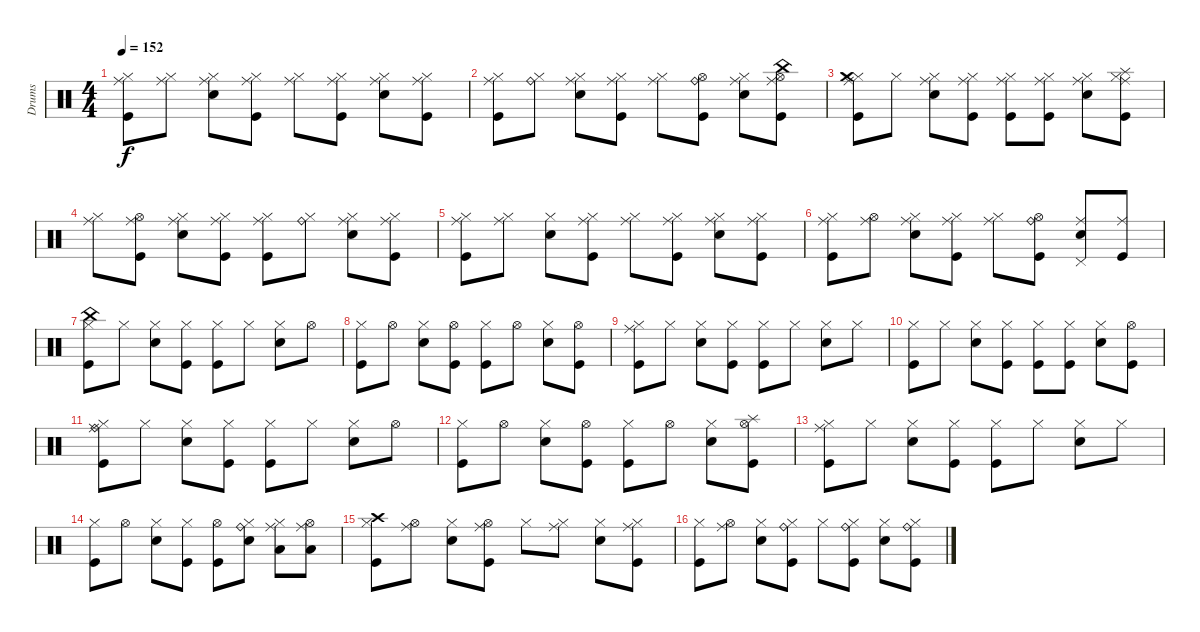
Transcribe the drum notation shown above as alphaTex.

\track ("Drums" "Drums") {instrument percussion}
\staff {score}
\articulation defaults
\ts (4 4)
\tempo 152
\clef neutral
\ks c
("Ride (middle)" "Kick (hit)" "Hi-Hat (closed)").8{dy f} ("Hi-Hat (closed)" "Ride (middle)").8 ("Ride (middle)" "Snare (hit) 2" "Hi-Hat (closed)").8 ("Hi-Hat (closed)" "Ride (middle)" "Kick (hit)").8 ("Hi-Hat (closed)" "Ride (middle)").8 ("Hi-Hat (closed)" "Ride (middle)" "Kick (hit)").8 ("Snare (hit) 2" "Hi-Hat (closed)" "Ride (middle)").8 ("Kick (hit)" "Hi-Hat (closed)" "Ride (middle)").8 |
("Kick (hit)" "Hi-Hat (closed)" "Ride (middle)").8 ("Hi-Hat (closed)" "Ride (bell)").8 ("Snare (hit) 2" "Hi-Hat (closed)" "Ride (middle)").8 ("Kick (hit)" "Hi-Hat (closed)" "Ride (middle)").8 ("Hi-Hat (closed)" "Ride (middle)").8 ("Kick (hit)" "Hi-Hat (open)" "Ride (bell)").8 ("Snare (hit) 2" "Hi-Hat (closed)" "Ride (middle)").8 ("China (hit)" "Ride (middle)" "Hi-Hat (open)" "Kick (hit)").8 |
("Kick (hit)" "Hi-Hat (closed)" "Ride (middle)" "Crash medium (hit)").8 "Hi-Hat (closed)".8 ("Snare (hit) 2" "Hi-Hat (closed)" "Ride (middle)").8 ("Hi-Hat (closed)" "Ride (middle)" "Kick (hit)").8 ("Hi-Hat (closed)" "Ride (middle)" "Kick (hit)").8 ("Ride (middle)" "Kick (hit)" "Hi-Hat (closed)").8 ("Snare (hit) 2" "Hi-Hat (closed)" "Ride (middle)").8 ("Ride (middle)" "Splash (hit)" "Kick (hit)" "Hi-Hat (closed)").8 |
("Hi-Hat (closed)" "Ride (middle)").8 ("Kick (hit)" "Hi-Hat (open)" "Ride (middle)").8 ("Snare (hit) 2" "Hi-Hat (closed)" "Ride (middle)").8 ("Kick (hit)" "Hi-Hat (closed)" "Ride (middle)").8 ("Kick (hit)" "Hi-Hat (closed)" "Ride (middle)").8 ("Hi-Hat (closed)" "Ride (bell)").8 ("Snare (hit) 2" "Hi-Hat (closed)" "Ride (middle)").8 ("Ride (middle)" "Kick (hit)" "Hi-Hat (closed)").8 |
("Kick (hit)" "Hi-Hat (closed)" "Ride (middle)").8 ("Hi-Hat (closed)" "Ride (middle)").8 ("Snare (hit) 2" "Hi-Hat (closed)").8 ("Kick (hit)" "Hi-Hat (closed)" "Ride (middle)").8 ("Hi-Hat (closed)" "Ride (middle)").8 ("Kick (hit)" "Hi-Hat (closed)" "Ride (middle)").8 ("Snare (hit) 2" "Hi-Hat (closed)" "Ride (middle)").8 ("Kick (hit)" "Hi-Hat (closed)" "Ride (middle)").8 |
("Ride (middle)" "Kick (hit)" "Hi-Hat (closed)").8 ("Hi-Hat (open)" "Ride (middle)").8 ("Ride (middle)" "Snare (hit) 2" "Hi-Hat (closed)").8 ("Kick (hit)" "Hi-Hat (closed)" "Ride (middle)").8 ("Hi-Hat (closed)" "Ride (middle)").8 ("Ride (bell)" "Kick (hit)" "Hi-Hat (open)").8 ("Snare (hit) 2" "Pedal Hi-Hat (hit)" "Ride (middle)").8 ("Kick (hit)" "Ride (middle)").8 |
("China (hit)" "Kick (hit)" "Hi-Hat (closed)").8 "Hi-Hat (closed)".8 ("Snare (hit) 2" "Hi-Hat (closed)").8 ("Kick (hit)" "Hi-Hat (closed)").8 ("Kick (hit)" "Hi-Hat (closed)").8 "Hi-Hat (closed)".8 ("Snare (hit) 2" "Hi-Hat (closed)").8 "Hi-Hat (open)".8 |
("Kick (hit)" "Hi-Hat (closed)").8 "Hi-Hat (open)".8 ("Snare (hit) 2" "Hi-Hat (closed)").8 ("Kick (hit)" "Hi-Hat (open)").8 ("Kick (hit)" "Hi-Hat (closed)").8 "Hi-Hat (open)".8 ("Snare (hit) 2" "Hi-Hat (closed)").8 ("Kick (hit)" "Hi-Hat (open)").8 |
("Ride (middle)" "Kick (hit)" "Hi-Hat (closed)").8 "Hi-Hat (closed)".8 ("Snare (hit) 2" "Hi-Hat (closed)").8 ("Kick (hit)" "Hi-Hat (closed)").8 ("Kick (hit)" "Hi-Hat (closed)").8 "Hi-Hat (closed)".8 ("Snare (hit) 2" "Hi-Hat (closed)").8 "Hi-Hat (closed)".8 |
("Kick (hit)" "Hi-Hat (closed)").8 "Hi-Hat (closed)".8 ("Snare (hit) 2" "Hi-Hat (closed)").8 ("Kick (hit)" "Hi-Hat (closed)").8 ("Kick (hit)" "Hi-Hat (closed)").8 ("Kick (hit)" "Hi-Hat (closed)").8 ("Snare (hit) 2" "Hi-Hat (closed)").8 ("Kick (hit)" "Hi-Hat (open)").8 |
("Hi-Hat (closed)" "Kick (hit)" "Ride (bell)" "Ride (middle)").8 "Hi-Hat (closed)".8 ("Snare (hit) 2" "Hi-Hat (closed)").8 ("Kick (hit)" "Hi-Hat (closed)").8 ("Kick (hit)" "Hi-Hat (closed)").8 "Hi-Hat (closed)".8 ("Snare (hit) 2" "Hi-Hat (closed)").8 "Hi-Hat (open)".8 |
("Kick (hit)" "Hi-Hat (closed)").8 "Hi-Hat (open)".8 ("Snare (hit) 2" "Hi-Hat (closed)").8 ("Kick (hit)" "Hi-Hat (open)").8 ("Kick (hit)" "Hi-Hat (closed)").8 "Hi-Hat (open)".8 ("Snare (hit) 2" "Hi-Hat (closed)").8 ("Splash (hit)" "Kick (hit)" "Hi-Hat (open)").8 |
("Kick (hit)" "Hi-Hat (closed)" "Ride (middle)").8 "Hi-Hat (closed)".8 ("Snare (hit) 2" "Hi-Hat (closed)").8 ("Kick (hit)" "Hi-Hat (closed)").8 ("Kick (hit)" "Hi-Hat (closed)").8 "Hi-Hat (closed)".8 ("Snare (hit) 2" "Hi-Hat (closed)").8 "Hi-Hat (closed)".8 |
("Kick (hit)" "Hi-Hat (closed)").8 "Hi-Hat (open)".8 ("Snare (hit) 2" "Hi-Hat (closed)").8 ("Kick (hit)" "Hi-Hat (closed)").8 ("Kick (hit)" "Hi-Hat (open)").8 ("Snare (hit) 2" "Hi-Hat (closed)" "Ride (bell)").8 ("Hi-Hat (closed)" "Low Tom (hit)" "Ride (middle)").8 ("Hi-Hat (open)" "Ride (middle)" "Low Floor Tom (hit)").8 |
("Kick (hit)" "Hi-Hat (closed)" "Crash high (hit)").8 ("Hi-Hat (open)" "Ride (middle)").8 ("Snare (hit) 2" "Hi-Hat (closed)").8 ("Kick (hit)" "Hi-Hat (open)" "Ride (middle)").8 "Hi-Hat (closed)".8 ("Hi-Hat (closed)" "Ride (middle)").8 ("Snare (hit) 2" "Hi-Hat (closed)").8 ("Hi-Hat (closed)" "Ride (middle)" "Kick (hit)").8 |
("Kick (hit)" "Hi-Hat (closed)").8 ("Hi-Hat (open)" "Ride (middle)").8 ("Snare (hit) 2" "Hi-Hat (closed)").8 ("Hi-Hat (closed)" "Ride (bell)" "Kick (hit)").8 "Hi-Hat (closed)".8 ("Kick (hit)" "Hi-Hat (closed)" "Ride (bell)").8 ("Snare (hit) 2" "Hi-Hat (closed)").8 ("Kick (hit)" "Hi-Hat (closed)" "Ride (bell)").8
